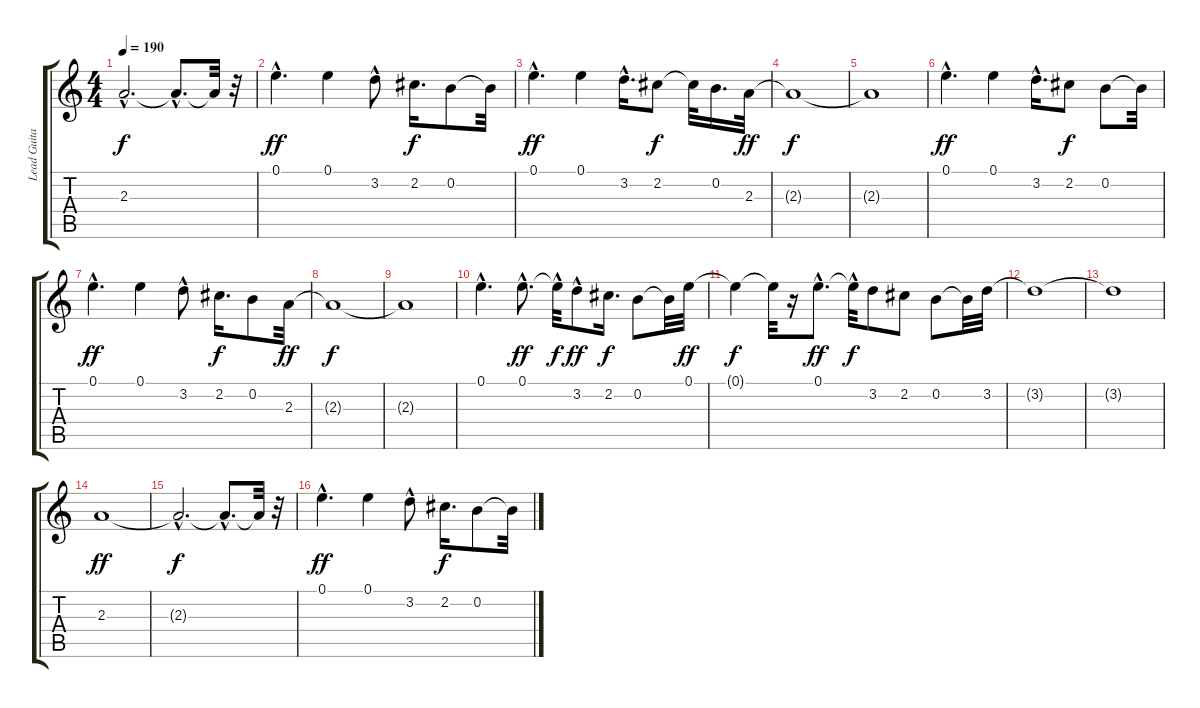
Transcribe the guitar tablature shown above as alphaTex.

\track ("Lead Guitar" "Lead Guita") {instrument overdrivenguitar}
\staff {score tabs}
\tuning (E4 B3 G3 D3 A2 E2) {hide}
\ts (4 4)
\tempo 190
\clef g2
\ks c
2.3{hac t}.2{d dy f} 2.3{hac t}.8{d} 2.3{t}.32 r.32 |
0.1{hac}.4{d dy ff} 0.1.4 3.2{hac}.8 2.2.16{d dy f} 0.2.8 0.2{t}.32 |
0.1{hac}.4{d dy ff} 0.1.4 3.2{hac}.16{d} 2.2.8{dy f} 2.2{t}.32 0.2.16{d} 2.3.32{dy ff} |
2.3{t}.1{dy f} |
2.3{t}.1 |
0.1{hac}.4{d dy ff} 0.1.4 3.2{hac}.16{d} 2.2.8{dy f} 0.2.8 0.2{t}.32 |
0.1{hac}.4{d dy ff} 0.1.4 3.2{hac}.8 2.2.16{d dy f} 0.2.8 2.3.32{dy ff} |
2.3{t}.1{dy f} |
2.3{t}.1 |
0.1{hac}.4{d} 0.1{hac}.8{d dy ff} 0.1{hac t}.32{dy f} 3.2{hac}.8{dy ff} 2.2.16{d dy f} 0.2.8 0.2{t}.32 0.1.32{dy ff} |
0.1{t}.4{dy f} 0.1{t}.32 r.16 0.1{hac}.8{d dy ff} 0.1{hac t}.32{dy f} 3.2.8 2.2.8 0.2.8 0.2{t}.32 3.2.32 |
3.2{t}.1 |
3.2{t}.1 |
2.3.1{dy ff} |
2.3{hac t}.2{d dy f} 2.3{hac t}.8{d} 2.3{t}.32 r.32 |
0.1{hac}.4{d dy ff} 0.1.4 3.2{hac}.8 2.2.16{d dy f} 0.2.8 0.2{t}.32
